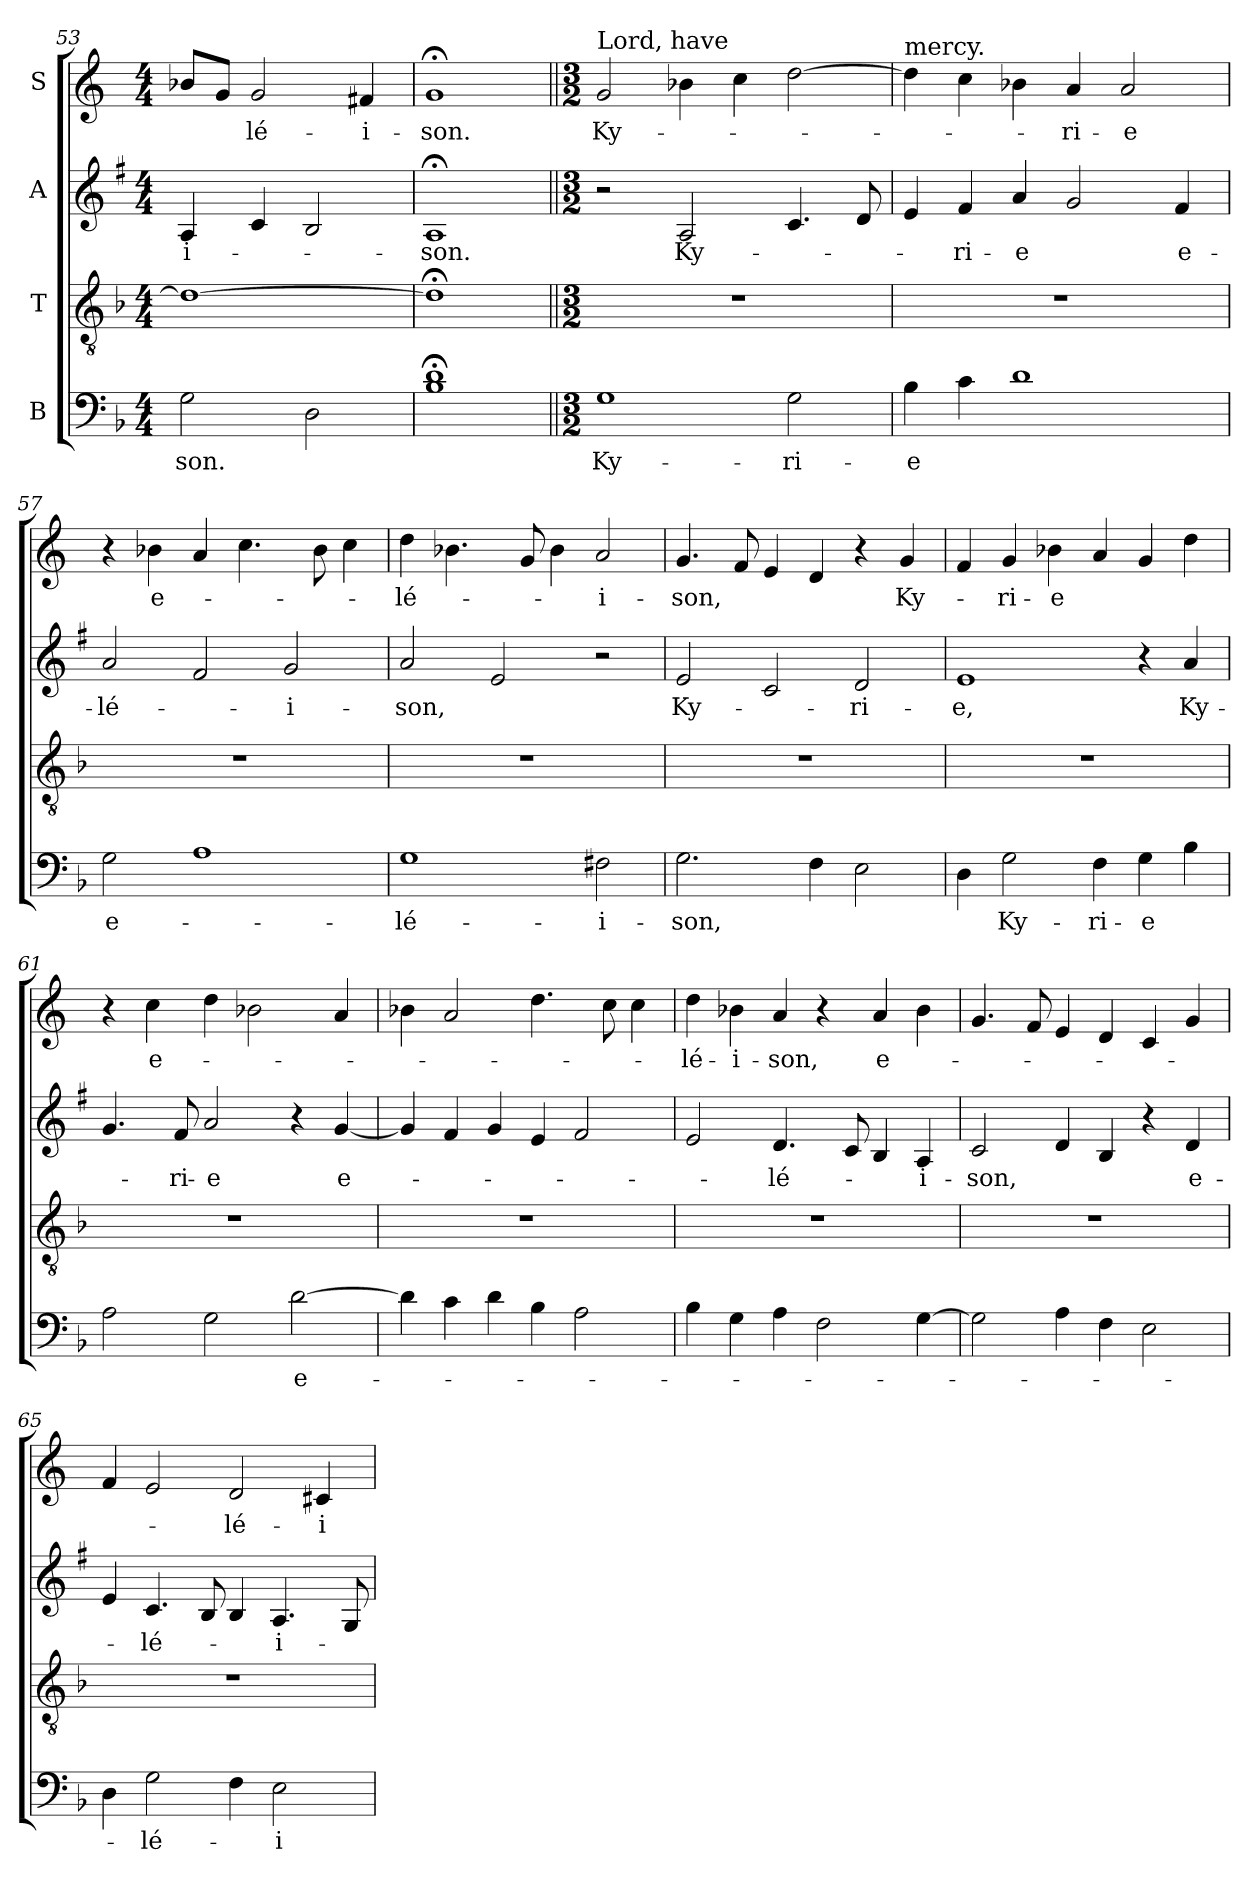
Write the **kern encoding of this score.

**kern	**text	**kern	**text	**kern	**text	**kern	**text
*part4	*part4	*part3	*part3	*part2	*part2	*part1	*part1
*staff4	*staff4	*staff3	*staff3	*staff2	*staff2	*staff1	*staff1
*I"B	*	*I"T	*	*I"A	*	*I"S	*
*clefF4	*	*clefGv2	*	*clefG2	*	*clefG2	*
*	*	*	*	*ITrd1c2	*	*	*
*k[b-]	*	*k[b-]	*	*k[b-]	*	*k[]	*
*F:	*	*F:	*	*F:	*	*C:	*
*M4/4	*	*M4/4	*	*M4/4	*	*M4/4	*
=53	=53	=53	=53	=53	=53	=53	=53
!	!LO:LY:b	!	!	!	!LO:LY:b	!	!
2G\	-son.	1d_	.	4G/	-i-	8b-/L	.
.	.	.	.	.	.	8g/J	.
!	!	!	!	!	!	!	!LO:LY:b
.	.	.	.	4B-/	.	2g/	-lé-
2D\	.	.	.	2A/	.	.	.
!	!	!	!	!	!	!	!LO:LY:b
.	.	.	.	.	.	4f#/	-i-
=54	=54	=54	=54	=54	=54	=54	=54
!	!	!	!	!	!LO:LY:b	!	!LO:LY:b
1B-;< 1d;<	.	1d;<]	.	1G;	-son.	1g;	-son.
!!LO:PB:g=z
=55||	=55||	=55||	=55||	=55||	=55||	=55||	=55||
*M3/2	*	*M3/2	*	*M3/2	*	*M3/2	*
!	!	!	!	!	!	!LO:TX:a:t=Lord, have	!
!	!LO:LY:b	!	!	!	!	!	!LO:LY:b
1G	Ky-	1.r	.	2r	.	2g/	Ky-
!	!	!	!	!	!LO:LY:b	!	!
.	.	.	.	2G/	Ky-	4b-\	.
.	.	.	.	.	.	4cc\	.
!	!LO:LY:b	!	!	!	!	!	!
2G\	-ri-	.	.	4.B-/	.	[2dd\	.
.	.	.	.	8c/	.	.	.
=56	=56	=56	=56	=56	=56	=56	=56
!	!	!	!	!	!	!LO:TX:a:t=mercy.	!
!	!LO:LY:b	!	!	!	!	!	!
4B-\	-e	1.r	.	4d/	.	4dd\]	.
!	!	!	!	!	!LO:LY:b	!	!
4c\	.	.	.	4e/	-ri-	4cc\	.
!	!	!	!	!	!LO:LY:b	!	!
1d	.	.	.	4g/	-e	4b-\	.
!	!	!	!	!	!	!	!LO:LY:b
.	.	.	.	2f/	.	4a/	-ri-
!	!	!	!	!	!	!	!LO:LY:b
.	.	.	.	.	.	2a/	-e
!	!	!	!	!	!LO:LY:b	!	!
.	.	.	.	4e/	e-	.	.
=57	=57	=57	=57	=57	=57	=57	=57
!	!LO:LY:b	!	!	!	!LO:LY:b	!	!
2G\	e-	1.r	.	2g/	-lé-	4r	.
!	!	!	!	!	!	!	!LO:LY:b
.	.	.	.	.	.	4b-\	e-
1A	.	.	.	2e/	.	4a/	.
.	.	.	.	.	.	4.cc\	.
!	!	!	!	!	!LO:LY:b	!	!
.	.	.	.	2f/	-i-	.	.
.	.	.	.	.	.	8b-\	.
.	.	.	.	.	.	4cc\	.
=58	=58	=58	=58	=58	=58	=58	=58
!	!LO:LY:b	!	!	!	!LO:LY:b	!	!LO:LY:b
1G	-lé-	1.r	.	2g/	-son,	4dd\	-lé-
.	.	.	.	.	.	4.b-\	.
.	.	.	.	2d/	.	.	.
.	.	.	.	.	.	8g/	.
.	.	.	.	.	.	4b-\	.
!	!LO:LY:b	!	!	!	!	!	!LO:LY:b
2F#\	-i-	.	.	2r	.	2a/	-i-
!!LO:LB:g=z
=59	=59	=59	=59	=59	=59	=59	=59
!	!LO:LY:b	!	!	!	!LO:LY:b	!	!LO:LY:b
2.G\	-son,	1.r	.	2d/	Ky-	4.g/	-son,
.	.	.	.	.	.	8f/	.
.	.	.	.	2B-/	.	4e/	.
4F\	.	.	.	.	.	4d/	.
!	!	!	!	!	!LO:LY:b	!	!
2E\	.	.	.	2c/	-ri-	4r	.
!	!	!	!	!	!	!	!LO:LY:b
.	.	.	.	.	.	4g/	Ky-
=60	=60	=60	=60	=60	=60	=60	=60
!	!	!	!	!	!LO:LY:b	!	!
4D\	.	1.r	.	1d	-e,	4f/	.
!	!LO:LY:b	!	!	!	!	!	!LO:LY:b
2G\	Ky-	.	.	.	.	4g/	-ri-
!	!	!	!	!	!	!	!LO:LY:b
.	.	.	.	.	.	4b-\	-e
!	!LO:LY:b	!	!	!	!	!	!
4F\	-ri-	.	.	.	.	4a/	.
!	!LO:LY:b	!	!	!	!	!	!
4G\	-e	.	.	4r	.	4g/	.
!	!	!	!	!	!LO:LY:b	!	!
4B-\	.	.	.	4g/	Ky-	4dd\	.
=61	=61	=61	=61	=61	=61	=61	=61
2A\	.	1.r	.	4.f/	.	4r	.
!	!	!	!	!	!	!	!LO:LY:b
.	.	.	.	.	.	4cc\	e-
!	!	!	!	!	!LO:LY:b	!	!
.	.	.	.	8e/	-ri-	.	.
!	!	!	!	!	!LO:LY:b	!	!
2G\	.	.	.	2g/	-e	4dd\	.
.	.	.	.	.	.	2b-\	.
!	!LO:LY:b	!	!	!	!	!	!
[2d\	e-	.	.	4r	.	.	.
!	!	!	!	!	!LO:LY:b	!	!
.	.	.	.	[4f/	e-	4a/	.
=62	=62	=62	=62	=62	=62	=62	=62
4d\]	.	1.r	.	4f/]	.	4b-\	.
4c\	.	.	.	4e/	.	2a/	.
4d\	.	.	.	4f/	.	.	.
4B-\	.	.	.	4d/	.	4.dd\	.
2A\	.	.	.	2e/	.	.	.
.	.	.	.	.	.	8cc\	.
.	.	.	.	.	.	4cc\	.
!!LO:PB:g=z
=63	=63	=63	=63	=63	=63	=63	=63
!	!	!	!	!	!	!	!LO:LY:b
4B-\	.	1.r	.	2d/	.	4dd\	-lé-
!	!	!	!	!	!	!	!LO:LY:b
4G\	.	.	.	.	.	4b-\	-i-
!	!	!	!	!	!LO:LY:b	!	!LO:LY:b
4A\	.	.	.	4.c/	-lé-	4a/	-son,
2F\	.	.	.	.	.	4r	.
.	.	.	.	8B-/	.	.	.
!	!	!	!	!	!	!	!LO:LY:b
.	.	.	.	4A/	.	4a/	e-
!	!	!	!	!	!LO:LY:b	!	!
[4G\	.	.	.	4G/	-i-	4b-\	.
=64	=64	=64	=64	=64	=64	=64	=64
!	!	!	!	!	!LO:LY:b	!	!
2G\]	.	1.r	.	2B-/	-son,	4.g/	.
.	.	.	.	.	.	8f/	.
4A\	.	.	.	4c/	.	4e/	.
4F\	.	.	.	4A/	.	4d/	.
2E\	.	.	.	4r	.	4c/	.
!	!	!	!	!	!LO:LY:b	!	!
.	.	.	.	4c/	e-	4g/	.
=65	=65	=65	=65	=65	=65	=65	=65
4D\	.	1.r	.	4d/	.	4f/	.
!	!LO:LY:b	!	!	!	!LO:LY:b	!	!
2G\	-lé-	.	.	4.B-/	-lé-	2e/	.
.	.	.	.	8A/	.	.	.
!	!	!	!	!	!	!	!LO:LY:b
4F\	.	.	.	4A/	.	2d/	-lé-
!	!LO:LY:b	!	!	!	!LO:LY:b	!	!
2E\	-i-	.	.	4.G/	-i-	.	.
!	!	!	!	!	!	!	!LO:LY:b
.	.	.	.	.	.	4c#/	-i-
.	.	.	.	8F/	.	.	.
=	=	=	=	=	=	=	=
*-	*-	*-	*-	*-	*-	*-	*-
